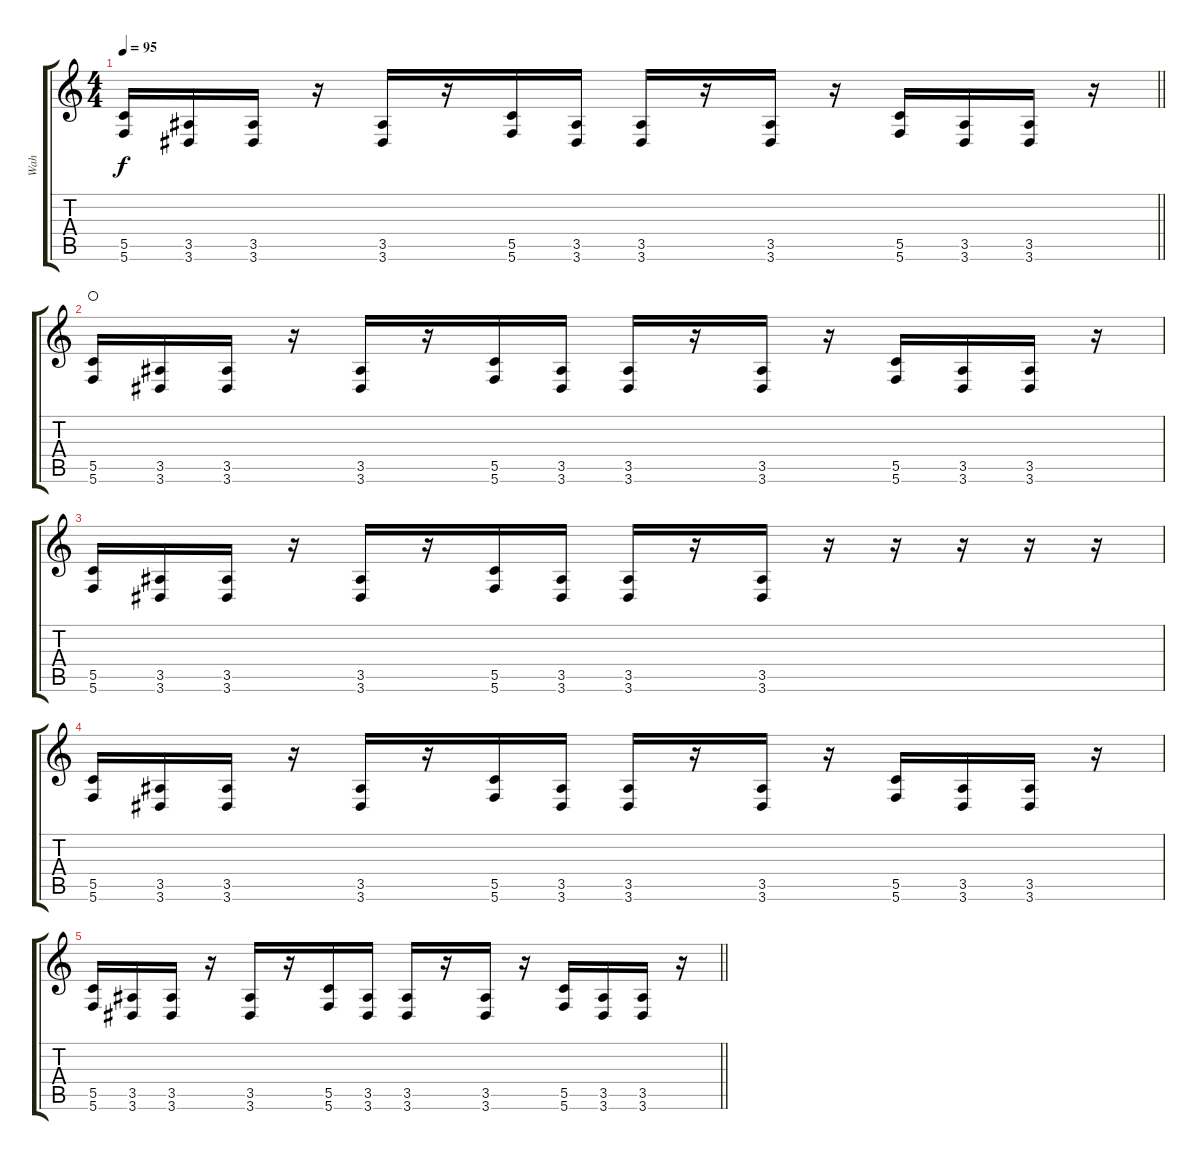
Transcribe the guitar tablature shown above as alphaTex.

\track ("Wah" "Wah") {instrument overdrivenguitar}
\staff {score tabs}
\tuning (D4 A3 F3 C3 G2 C2) {hide}
\ts (4 4)
\tempo 95
\clef g2
\barLineRight lightlight
\ks c
(5.5 5.6).16{dy f} (3.5 3.6).16 (3.5 3.6).16 r.16 (3.5 3.6).16 r.16 (5.5 5.6).16 (3.5 3.6).16 (3.5 3.6).16 r.16 (3.5 3.6).16 r.16 (5.5 5.6).16 (3.5 3.6).16 (3.5 3.6).16 r.16 |
\section ("" "")
(5.5 5.6).16{waho} (3.5 3.6).16 (3.5 3.6).16 r.16 (3.5 3.6).16 r.16 (5.5 5.6).16 (3.5 3.6).16 (3.5 3.6).16 r.16 (3.5 3.6).16 r.16 (5.5 5.6).16 (3.5 3.6).16 (3.5 3.6).16 r.16 |
(5.5 5.6).16 (3.5 3.6).16 (3.5 3.6).16 r.16 (3.5 3.6).16 r.16 (5.5 5.6).16 (3.5 3.6).16 (3.5 3.6).16 r.16 (3.5 3.6).16 r.16 r.16 r.16 r.16 r.16 |
(5.5 5.6).16 (3.5 3.6).16 (3.5 3.6).16 r.16 (3.5 3.6).16 r.16 (5.5 5.6).16 (3.5 3.6).16 (3.5 3.6).16 r.16 (3.5 3.6).16 r.16 (5.5 5.6).16 (3.5 3.6).16 (3.5 3.6).16 r.16 |
\barLineRight lightlight
(5.5 5.6).16 (3.5 3.6).16 (3.5 3.6).16 r.16 (3.5 3.6).16 r.16 (5.5 5.6).16 (3.5 3.6).16 (3.5 3.6).16 r.16 (3.5 3.6).16 r.16 (5.5 5.6).16 (3.5 3.6).16 (3.5 3.6).16 r.16
